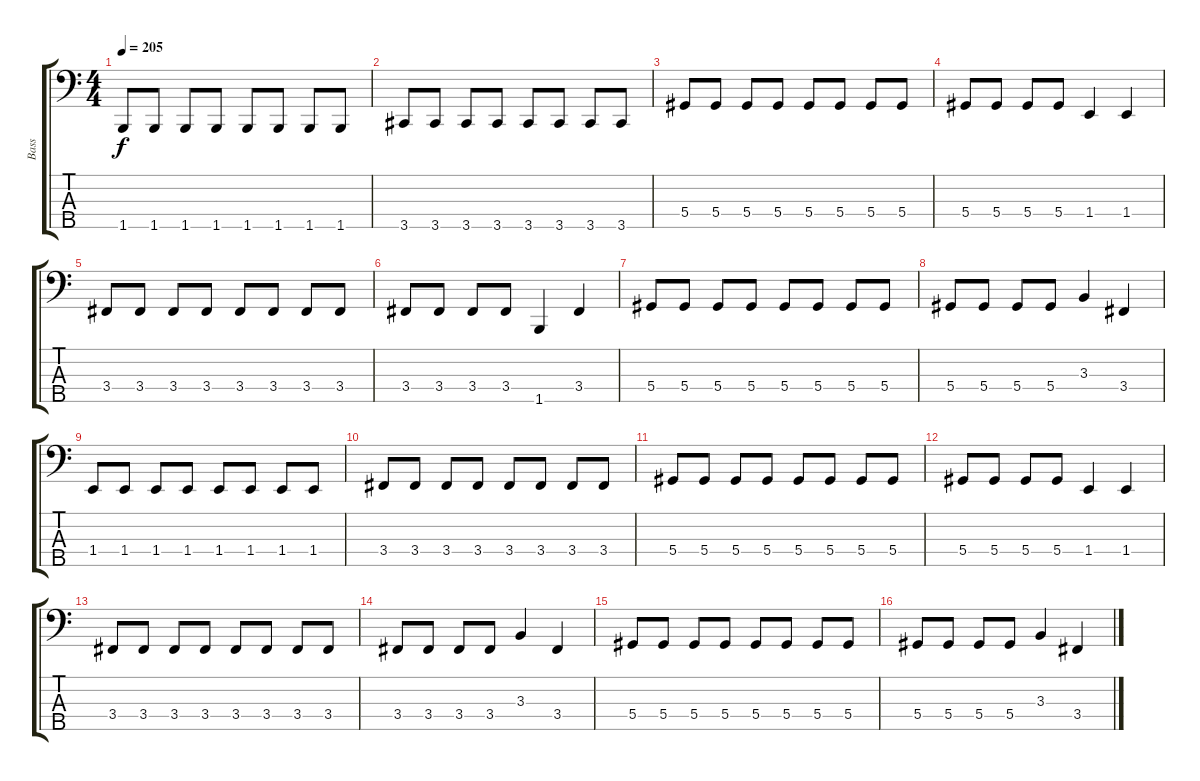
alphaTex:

\track ("Bass" "Bass") {instrument electricbasspick}
\staff {score tabs}
\tuning (Gb2 Db2 Ab1 Eb1 Bb0) {hide}
\ts (4 4)
\tempo 205
\clef f4
\ks c
1.5.8{dy f} 1.5.8 1.5.8 1.5.8 1.5.8 1.5.8 1.5.8 1.5.8 |
3.5.8 3.5.8 3.5.8 3.5.8 3.5.8 3.5.8 3.5.8 3.5.8 |
5.4.8 5.4.8 5.4.8 5.4.8 5.4.8 5.4.8 5.4.8 5.4.8 |
5.4.8 5.4.8 5.4.8 5.4.8 1.4.4 1.4.4 |
3.4.8 3.4.8 3.4.8 3.4.8 3.4.8 3.4.8 3.4.8 3.4.8 |
3.4.8 3.4.8 3.4.8 3.4.8 1.5.4 3.4.4 |
5.4.8 5.4.8 5.4.8 5.4.8 5.4.8 5.4.8 5.4.8 5.4.8 |
5.4.8 5.4.8 5.4.8 5.4.8 3.3.4 3.4.4 |
1.4.8 1.4.8 1.4.8 1.4.8 1.4.8 1.4.8 1.4.8 1.4.8 |
3.4.8 3.4.8 3.4.8 3.4.8 3.4.8 3.4.8 3.4.8 3.4.8 |
5.4.8 5.4.8 5.4.8 5.4.8 5.4.8 5.4.8 5.4.8 5.4.8 |
5.4.8 5.4.8 5.4.8 5.4.8 1.4.4 1.4.4 |
3.4.8 3.4.8 3.4.8 3.4.8 3.4.8 3.4.8 3.4.8 3.4.8 |
3.4.8 3.4.8 3.4.8 3.4.8 3.3.4 3.4.4 |
5.4.8 5.4.8 5.4.8 5.4.8 5.4.8 5.4.8 5.4.8 5.4.8 |
5.4.8 5.4.8 5.4.8 5.4.8 3.3.4 3.4.4
